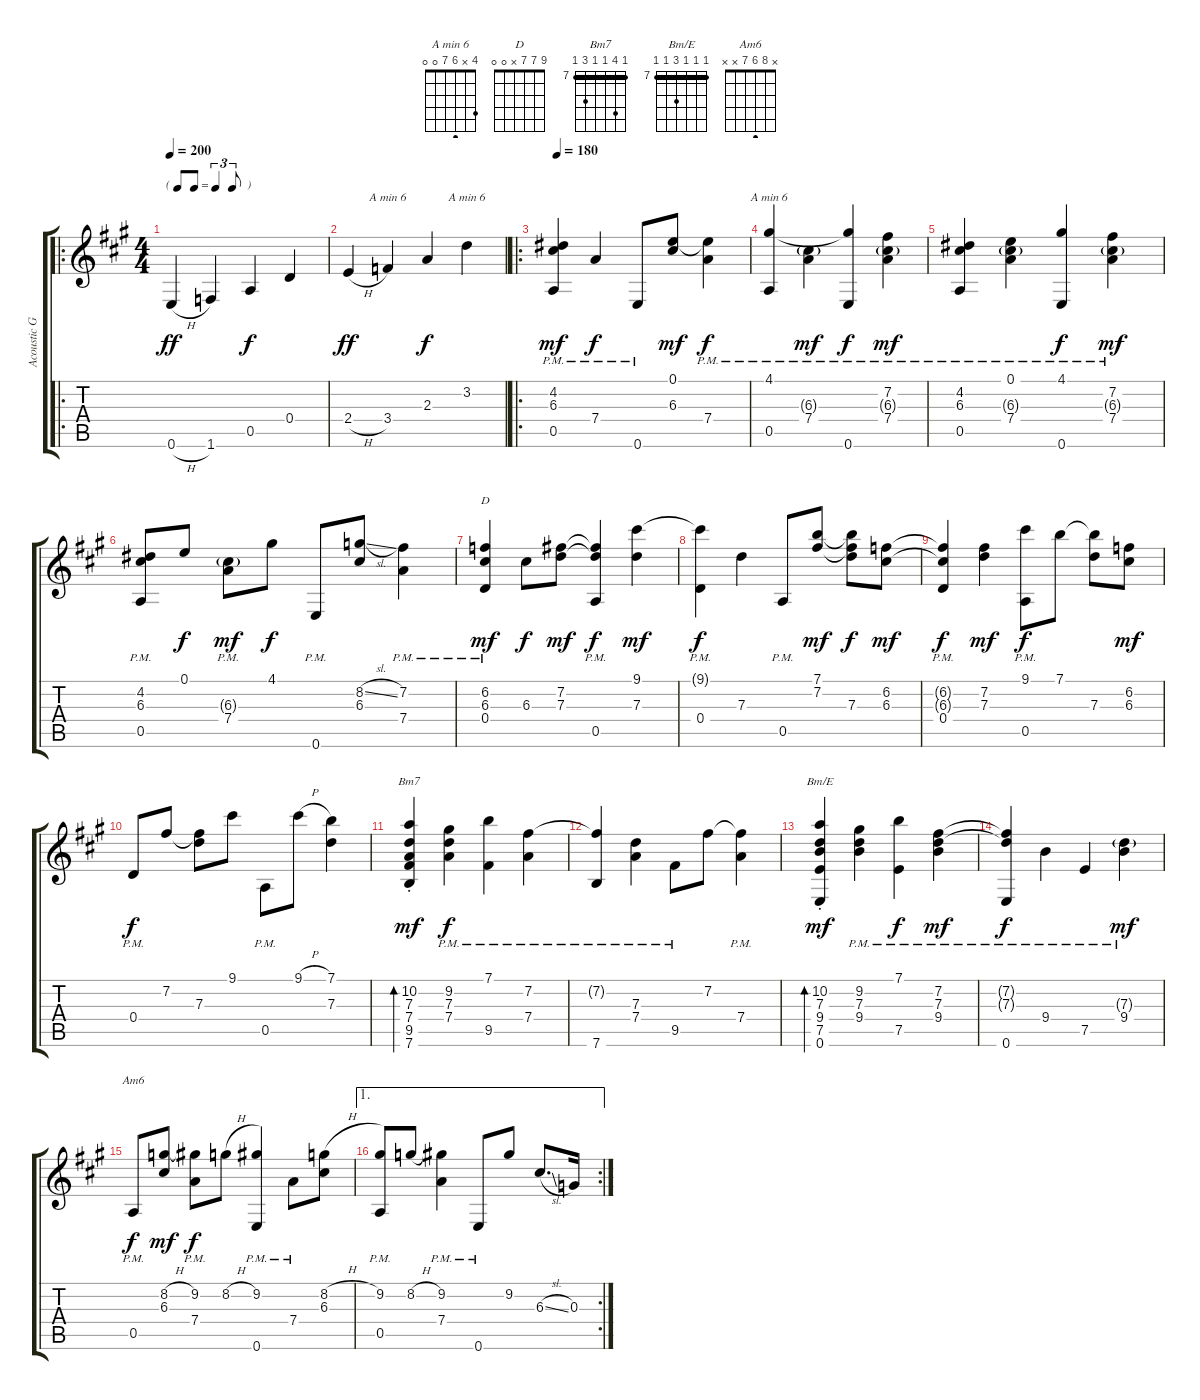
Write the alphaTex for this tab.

\track ("Acoustic Guitar " "Acoustic G") {instrument acousticguitarnylon}
\staff {score tabs}
\tuning (E4 B3 G3 D3 A2 E2) {hide}
\chord ("A min 6" x 3 2 3 x x)
\chord ("A min 6" 0 4 6 7 0 0)
\chord ("A min 6" 4 x 6 7 0 0)
\chord ("D" 9 7 7 x 0 0)
\chord ("Bm7" 7 10 7 7 9 7) {firstfret 7 barre 7}
\chord ("Bm/E" 7 7 7 9 7 7) {firstfret 7 barre 7}
\chord ("Am6" x 8 6 7 x x)
\ro
\ts (4 4)
\tf triplet8th
\tempo 200
\tempo 170
\tempo 200
\clef g2
\ks a
0.6{h}.4{dy ff instrument acousticguitarnylon} 1.6.4 0.5.4{dy f} 0.4.4 |
2.4{h}.4{dy ff} 3.4.4{ch "A min 6"} 2.3.4{dy f beam Up} 3.2.4{ch "A min 6"} |
\ro
\tempo 180
(4.2 6.3 0.5{pm}).4{dy mf} 7.4{pm}.4{dy f} 0.6{pm}.8 (0.1 6.3).8{dy mf} (0.1{t} 7.4{pm}).4{dy f} |
(4.1 0.5{pm}).4{ch "A min 6"} (6.3{g} 7.4{pm}).4{dy mf} (4.1{t} 0.6{pm}).4{dy f} (7.2 6.3{g} 7.4{pm}).4{dy mf} |
(4.2 6.3 0.5{pm}).4 (0.1 6.3{g} 7.4{pm}).4 (4.1 0.6{pm}).4{dy f} (7.2 6.3{g} 7.4{pm}).4{dy mf} |
(4.2 6.3 0.5{pm}).8{beam Up} 0.1.8{dy f} (6.3{g} 7.4{pm}).8{dy mf} 4.1.8{dy f} 0.6{pm}.8 (8.2{sl} 6.3).8 (7.2 7.4{pm}).4 |
(6.2 6.3 0.4{pm}).4{ch "D" dy mf} 6.3.8{dy f} (7.2 7.3).8{dy mf} (7.2{t} 7.3{t} 0.5{pm}).4{dy f} (9.1 7.3).4{dy mf} |
(9.1{t} 0.4{pm}).4{dy f} 7.3.4 0.5{pm}.8 (7.1 7.2).8{dy mf} (7.1{t} 7.2{t} 7.3).8{dy f} (6.2 6.3).8{dy mf} |
(6.2{t} 6.3{t} 0.4{pm}).4{dy f} (7.2 7.3).4{dy mf} (9.1 0.5{pm}).8{dy f} 7.1.8 (7.1{t} 7.3).8 (6.2 6.3).8{dy mf} |
0.4{pm}.8{dy f} 7.2.8 (7.2{t} 7.3).8 9.1.8 0.5{pm}.8 9.1{h}.8 (7.1 7.3).4 |
(10.2{st} 7.3{st} 7.4{st} 9.5{st} 7.6).4{bd 60 ch "Bm7" dy mf} (9.2 7.3 7.4{pm}).4{dy f} (7.1 9.5{pm}).4 (7.2 7.4{pm}).4 |
(7.2{t} 7.6{pm}).4 (7.3 7.4{pm}).4 9.5{pm}.8 7.2.8 (7.2{t} 7.4{pm}).4 |
(10.2{st} 7.3{st} 9.4{st} 7.5{st} 0.6).4{bd 60 ch "Bm/E" dy mf beam Up} (9.2 7.3 9.4{pm}).4 (7.1 7.5{pm}).4{dy f} (7.2 7.3 9.4{pm}).4{dy mf} |
(7.2{t} 7.3{t} 0.6{pm}).4{dy f} 9.4{pm}.4 7.5{pm}.4 (7.3{g} 9.4{pm}).4{dy mf} |
0.5{pm}.8{ch "Am6" dy f} (8.2{h} 6.3).8{dy mf} (9.2 7.4{pm}).8{dy f} 8.2{h}.8 (9.2 0.6{pm}).4 7.4{pm}.8 (8.2{h} 6.3).8 |
\ae 1
\rc 2
(9.2 0.5{pm}).8 8.2{h}.8 (9.2 7.4{pm}).4 0.6{pm}.8 9.2.8 6.3{sl}.8{d} 0.3.16
